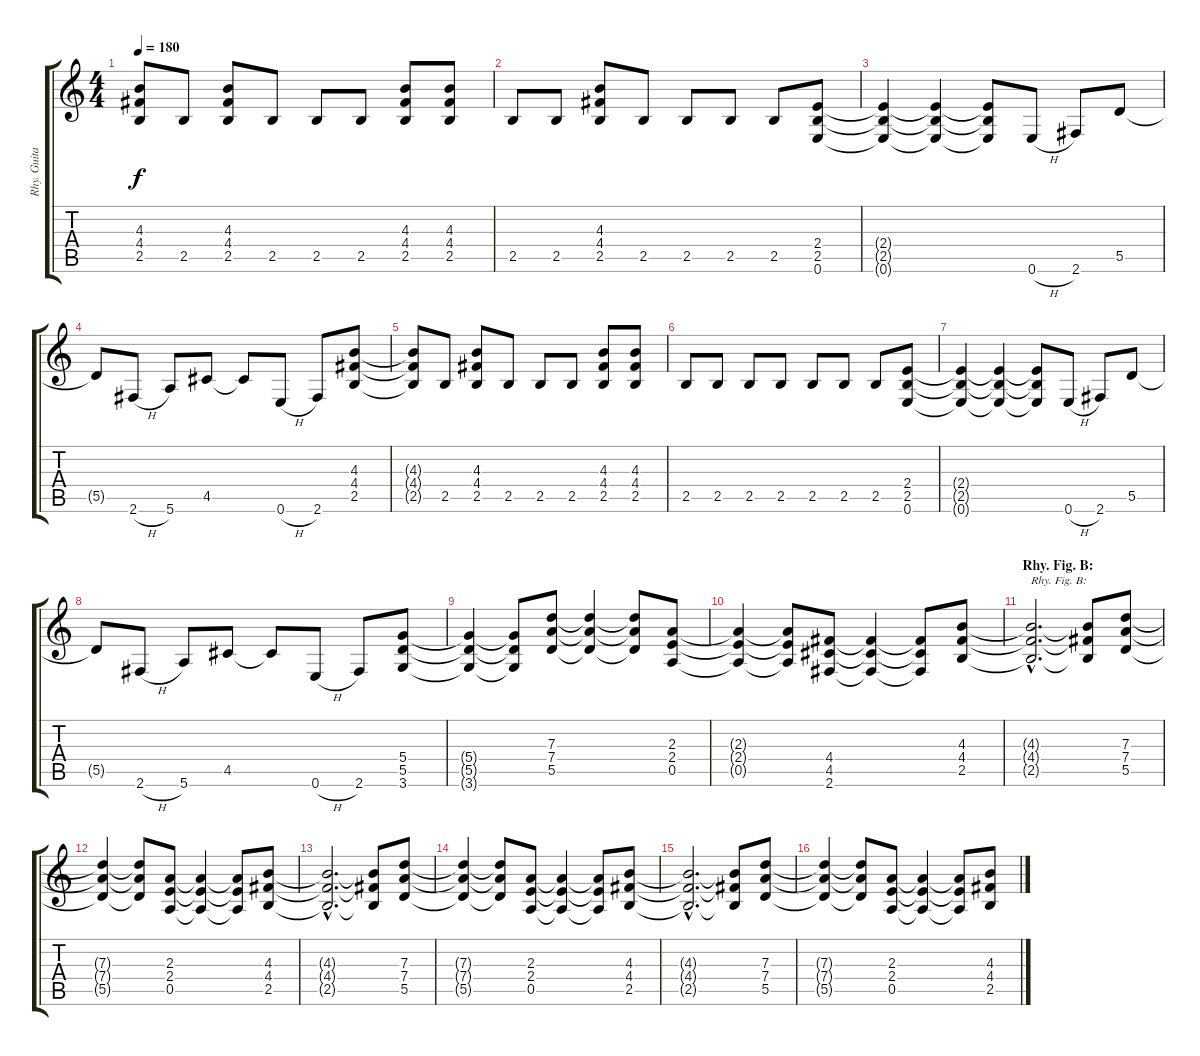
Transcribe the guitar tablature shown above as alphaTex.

\track ("Rhy. Guitar 2" "Rhy. Guita") {instrument distortionguitar}
\staff {score tabs}
\tuning (E4 B3 G3 D3 A2 E2) {hide}
\ts (4 4)
\tempo 180
\clef g2
\ks c
(4.3{t} 4.4{t} 2.5{t}).8{dy f} 2.5.8 (4.3 4.4 2.5).8 2.5.8 2.5.8 2.5.8 (4.3 4.4 2.5).8 (4.3 4.4 2.5).8 |
2.5.8 2.5.8 (4.3 4.4 2.5).8 2.5.8 2.5.8 2.5.8 2.5.8 (2.4 2.5 0.6).8 |
(2.4{t} 2.5{t} 0.6{t}).4 (2.4{t} 2.5{t} 0.6{t}).4 (2.4{t} 2.5{t} 0.6{t}).8 0.6{h}.8 2.6.8 5.5.8 |
5.5{t}.8 2.6{h}.8 5.6.8 4.5.8 4.5{t}.8 0.6{h}.8 2.6.8 (4.3 4.4 2.5).8 |
(4.3{t} 4.4{t} 2.5{t}).8 2.5.8 (4.3 4.4 2.5).8 2.5.8 2.5.8 2.5.8 (4.3 4.4 2.5).8 (4.3 4.4 2.5).8 |
2.5.8 2.5.8 2.5.8 2.5.8 2.5.8 2.5.8 2.5.8 (2.4 2.5 0.6).8 |
(2.4{t} 2.5{t} 0.6{t}).4 (2.4{t} 2.5{t} 0.6{t}).4 (2.4{t} 2.5{t} 0.6{t}).8 0.6{h}.8 2.6.8 5.5.8 |
5.5{t}.8 2.6{h}.8 5.6.8 4.5.8 4.5{t}.8 0.6{h}.8 2.6.8 (5.4 5.5 3.6).8 |
(5.4{t} 5.5{t} 3.6{t}).4 (5.4{t} 5.5{t} 3.6{t}).8 (7.3 7.4 5.5).8 (7.3{t} 7.4{t} 5.5{t}).4 (7.3{t} 7.4{t} 5.5{t}).8 (2.3 2.4 0.5).8 |
(2.3{t} 2.4{t} 0.5{t}).4 (2.3{t} 2.4{t} 0.5{t}).8 (4.4 4.5 2.6).8 (4.4{t} 4.5{t} 2.6{t}).4 (4.4{t} 4.5{t} 2.6{t}).8 (4.3 4.4 2.5).8 |
\section ("" "Rhy. Fig. B:")
(4.3{hac t} 4.4{hac t} 2.5{hac t}).2{d txt "Rhy. Fig. B:"} (4.3{t} 4.4{t} 2.5{t}).8 (7.3 7.4 5.5).8 |
(7.3{t} 7.4{t} 5.5{t}).4 (7.3{t} 7.4{t} 5.5{t}).8 (2.3 2.4 0.5).8 (2.3{t} 2.4{t} 0.5{t}).4 (2.3{t} 2.4{t} 0.5{t}).8 (4.3 4.4 2.5).8 |
(4.3{hac t} 4.4{hac t} 2.5{hac t}).2{d} (4.3{t} 4.4{t} 2.5{t}).8 (7.3 7.4 5.5).8 |
(7.3{t} 7.4{t} 5.5{t}).4 (7.3{t} 7.4{t} 5.5{t}).8 (2.3 2.4 0.5).8 (2.3{t} 2.4{t} 0.5{t}).4 (2.3{t} 2.4{t} 0.5{t}).8 (4.3 4.4 2.5).8 |
(4.3{hac t} 4.4{hac t} 2.5{hac t}).2{d} (4.3{t} 4.4{t} 2.5{t}).8 (7.3 7.4 5.5).8 |
(7.3{t} 7.4{t} 5.5{t}).4 (7.3{t} 7.4{t} 5.5{t}).8 (2.3 2.4 0.5).8 (2.3{t} 2.4{t} 0.5{t}).4 (2.3{t} 2.4{t} 0.5{t}).8 (4.3 4.4 2.5).8
